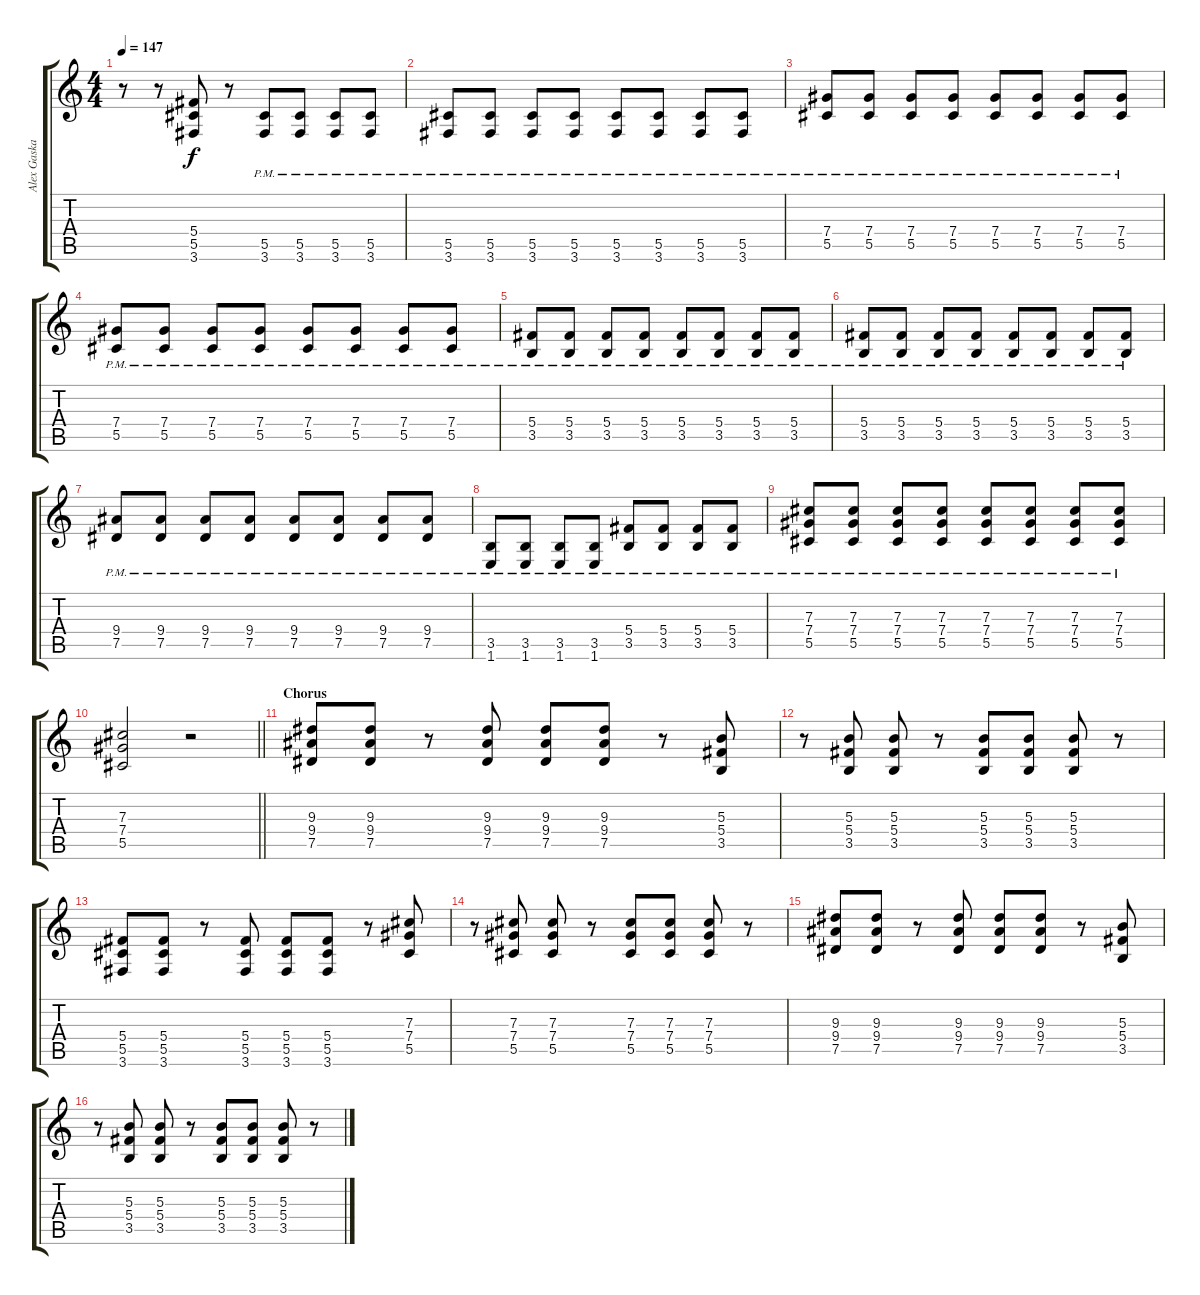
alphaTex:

\track ("Alex Gaskarth (Rythm Guitar)" "Alex Gaska") {instrument distortionguitar}
\staff {score tabs}
\tuning (Eb4 Bb3 Gb3 Db3 Ab2 Eb2) {hide}
\ts (4 4)
\tempo 147
\clef g2
\ks c
r.8{dy f} r.8 (5.4 5.5 3.6).8 r.8 (5.5{pm} 3.6{pm}).8 (5.5{pm} 3.6{pm}).8 (5.5{pm} 3.6{pm}).8 (5.5{pm} 3.6{pm}).8 |
(5.5{pm} 3.6{pm}).8 (5.5{pm} 3.6{pm}).8 (5.5{pm} 3.6{pm}).8 (5.5{pm} 3.6{pm}).8 (5.5{pm} 3.6{pm}).8 (5.5{pm} 3.6{pm}).8 (5.5{pm} 3.6{pm}).8 (5.5{pm} 3.6{pm}).8 |
(7.4{pm} 5.5{pm}).8 (7.4{pm} 5.5{pm}).8 (7.4{pm} 5.5{pm}).8 (7.4{pm} 5.5{pm}).8 (7.4{pm} 5.5{pm}).8 (7.4{pm} 5.5{pm}).8 (7.4{pm} 5.5{pm}).8 (7.4{pm} 5.5{pm}).8 |
(7.4{pm} 5.5{pm}).8 (7.4{pm} 5.5{pm}).8 (7.4{pm} 5.5{pm}).8 (7.4{pm} 5.5{pm}).8 (7.4{pm} 5.5{pm}).8 (7.4{pm} 5.5{pm}).8 (7.4{pm} 5.5{pm}).8 (7.4{pm} 5.5{pm}).8 |
(5.4{pm} 3.5{pm}).8 (5.4{pm} 3.5{pm}).8 (5.4{pm} 3.5{pm}).8 (5.4{pm} 3.5{pm}).8 (5.4{pm} 3.5{pm}).8 (5.4{pm} 3.5{pm}).8 (5.4{pm} 3.5{pm}).8 (5.4{pm} 3.5{pm}).8 |
(5.4{pm} 3.5{pm}).8 (5.4{pm} 3.5{pm}).8 (5.4{pm} 3.5{pm}).8 (5.4{pm} 3.5{pm}).8 (5.4{pm} 3.5{pm}).8 (5.4{pm} 3.5{pm}).8 (5.4{pm} 3.5{pm}).8 (5.4{pm} 3.5{pm}).8 |
(9.4{pm} 7.5{pm}).8 (9.4{pm} 7.5{pm}).8 (9.4{pm} 7.5{pm}).8 (9.4{pm} 7.5{pm}).8 (9.4{pm} 7.5{pm}).8 (9.4{pm} 7.5{pm}).8 (9.4{pm} 7.5{pm}).8 (9.4{pm} 7.5{pm}).8 |
(3.5{pm} 1.6{pm}).8 (3.5{pm} 1.6{pm}).8 (3.5{pm} 1.6{pm}).8 (3.5{pm} 1.6{pm}).8 (5.4{pm} 3.5{pm}).8 (5.4{pm} 3.5{pm}).8 (5.4{pm} 3.5{pm}).8 (5.4{pm} 3.5{pm}).8 |
(7.3{pm} 7.4{pm} 5.5{pm}).8 (7.3{pm} 7.4{pm} 5.5{pm}).8 (7.3{pm} 7.4{pm} 5.5{pm}).8 (7.3{pm} 7.4{pm} 5.5{pm}).8 (7.3{pm} 7.4{pm} 5.5{pm}).8 (7.3{pm} 7.4{pm} 5.5{pm}).8 (7.3{pm} 7.4{pm} 5.5{pm}).8 (7.3{pm} 7.4{pm} 5.5{pm}).8 |
\barLineRight lightlight
(7.3 7.4 5.5).2 r.2 |
\section ("" "Chorus")
(9.3 9.4 7.5).8 (9.3 9.4 7.5).8 r.8 (9.3 9.4 7.5).8 (9.3 9.4 7.5).8 (9.3 9.4 7.5).8 r.8 (5.3 5.4 3.5).8 |
r.8 (5.3 5.4 3.5).8 (5.3 5.4 3.5).8 r.8 (5.3 5.4 3.5).8 (5.3 5.4 3.5).8 (5.3 5.4 3.5).8 r.8 |
(5.4 5.5 3.6).8 (5.4 5.5 3.6).8 r.8 (5.4 5.5 3.6).8 (5.4 5.5 3.6).8 (5.4 5.5 3.6).8 r.8 (7.3 7.4 5.5).8 |
r.8 (7.3 7.4 5.5).8 (7.3 7.4 5.5).8 r.8 (7.3 7.4 5.5).8 (7.3 7.4 5.5).8 (7.3 7.4 5.5).8 r.8 |
(9.3 9.4 7.5).8 (9.3 9.4 7.5).8 r.8 (9.3 9.4 7.5).8 (9.3 9.4 7.5).8 (9.3 9.4 7.5).8 r.8 (5.3 5.4 3.5).8 |
r.8 (5.3 5.4 3.5).8 (5.3 5.4 3.5).8 r.8 (5.3 5.4 3.5).8 (5.3 5.4 3.5).8 (5.3 5.4 3.5).8 r.8
